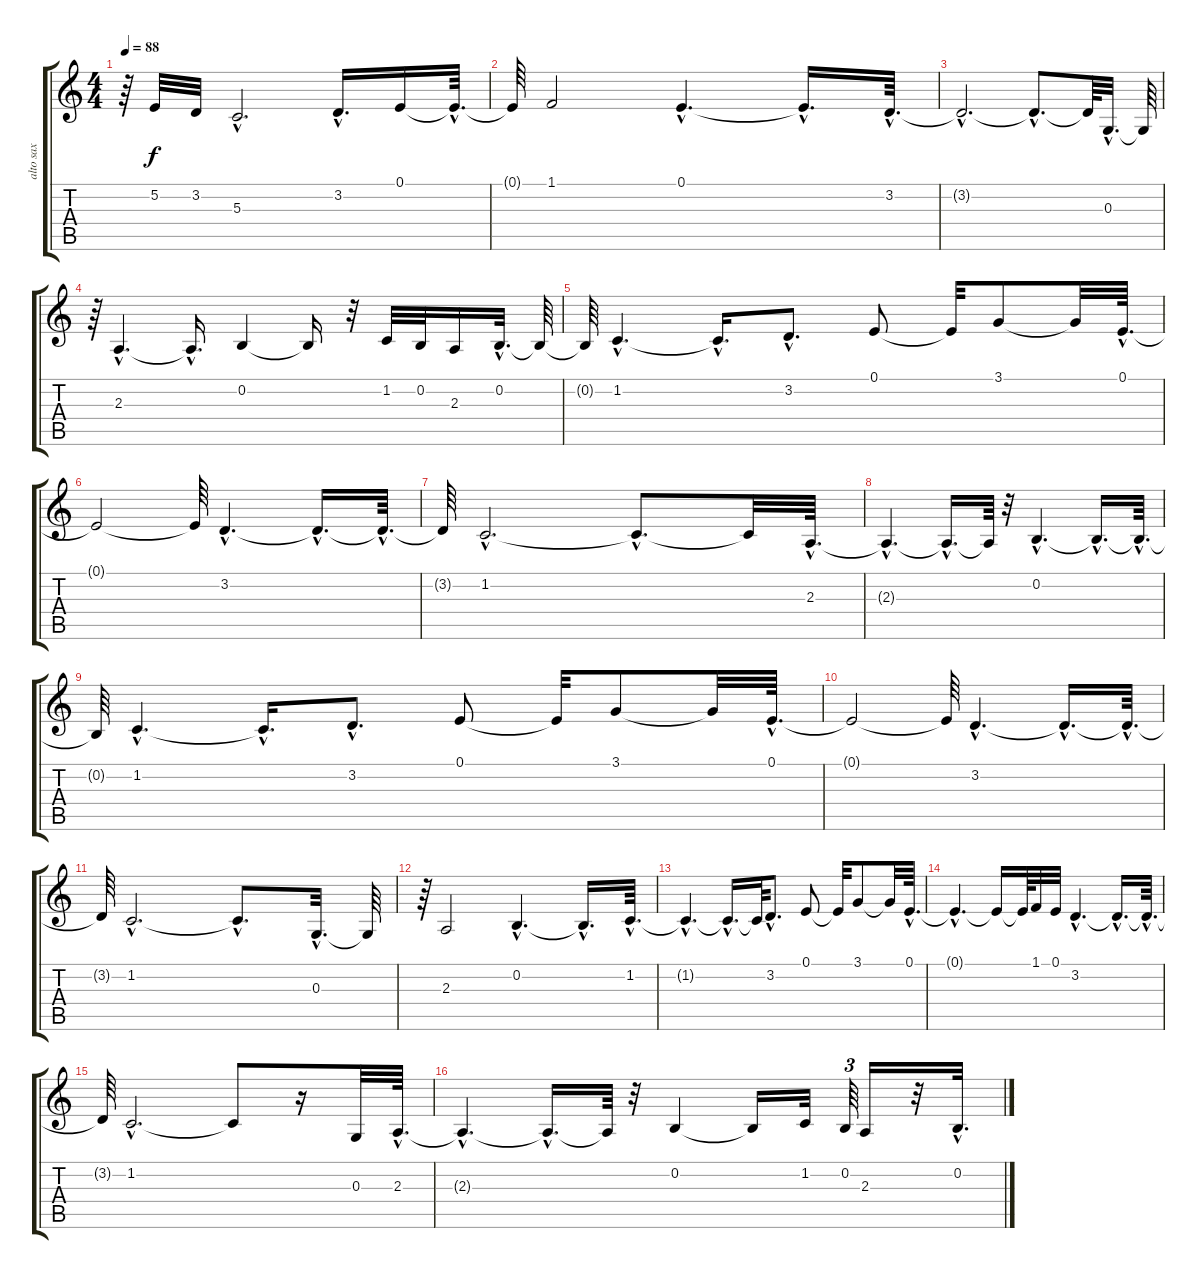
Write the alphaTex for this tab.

\track ("alto sax" "alto sax") {instrument altosax}
\staff {score tabs}
\tuning (E4 B3 G3 D3 A2 E2) {hide}
\ts (4 4)
\tempo 88
\clef g2
\ks c
r.64{dy f} 5.2.32 3.2.32 5.3{hac}.2{d} 3.2{hac}.16{d} 0.1.16 0.1{hac t}.64{d} |
0.1{t}.64 1.1.2 0.1{hac}.4{d} 0.1{hac t}.16{d} 3.2{hac}.64{d} |
3.2{hac t}.2{d} 3.2{hac t}.8{d} 3.2{t}.64 0.3{hac}.32{d} 0.3{t}.64 |
r.64 2.3{hac}.4{d} 2.3{hac t}.16{d} 0.2.4 0.2{t}.16 r.32 1.2.32 0.2.32 2.3.16 0.2{hac}.32{d} 0.2{t}.64 |
0.2{t}.64 1.2{hac}.4{d} 1.2{hac t}.16{d} 3.2{hac}.8{d} 0.1.8 0.1{t}.32 3.1.8 3.1{t}.32 0.1{hac}.64{d} |
0.1{t}.2 0.1{t}.64 3.2{hac}.4{d} 3.2{hac t}.16{d} 3.2{hac t}.64{d} |
3.2{t}.64 1.2{hac}.2{d} 1.2{hac t}.8{d} 1.2{t}.32 2.3{hac}.64{d} |
2.3{hac t}.4{d} 2.3{hac t}.16{d} 2.3{t}.64 r.32 0.2{hac}.4{d} 0.2{hac t}.16{d} 0.2{hac t}.64{d} |
0.2{t}.64 1.2{hac}.4{d} 1.2{hac t}.16{d} 3.2{hac}.8{d} 0.1.8 0.1{t}.32 3.1.8 3.1{t}.32 0.1{hac}.64{d} |
0.1{t}.2 0.1{t}.64 3.2{hac}.4{d} 3.2{hac t}.16{d} 3.2{hac t}.64{d} |
3.2{t}.64 1.2{hac}.2{d} 1.2{hac t}.8{d} 0.3{hac}.32{d} 0.3{t}.64 |
r.64 2.3.2 0.2{hac}.4{d} 0.2{hac t}.16{d} 1.2{hac}.64{d} |
1.2{hac t}.4{d} 1.2{hac t}.16{d} 1.2{t}.64 3.2{hac}.8{d} 0.1.8 0.1{t}.32 3.1.8 3.1{t}.32 0.1{hac}.64{d} |
0.1{hac t}.4{d} 0.1{t}.16 0.1{t}.64 1.1.32 0.1.32 3.2{hac}.4{d} 3.2{hac t}.16{d} 3.2{hac t}.64{d} |
3.2{t}.64 1.2{hac}.2{d} 1.2{t}.8 r.16 0.3.32 2.3{hac}.64{d} |
2.3{hac t}.4{d} 2.3{hac t}.16{d} 2.3{t}.64 r.32 0.2.4 0.2{t}.16 1.2.32 0.2.64{tu (3 2)} 2.3.16 r.32 0.2{hac}.32{d}
